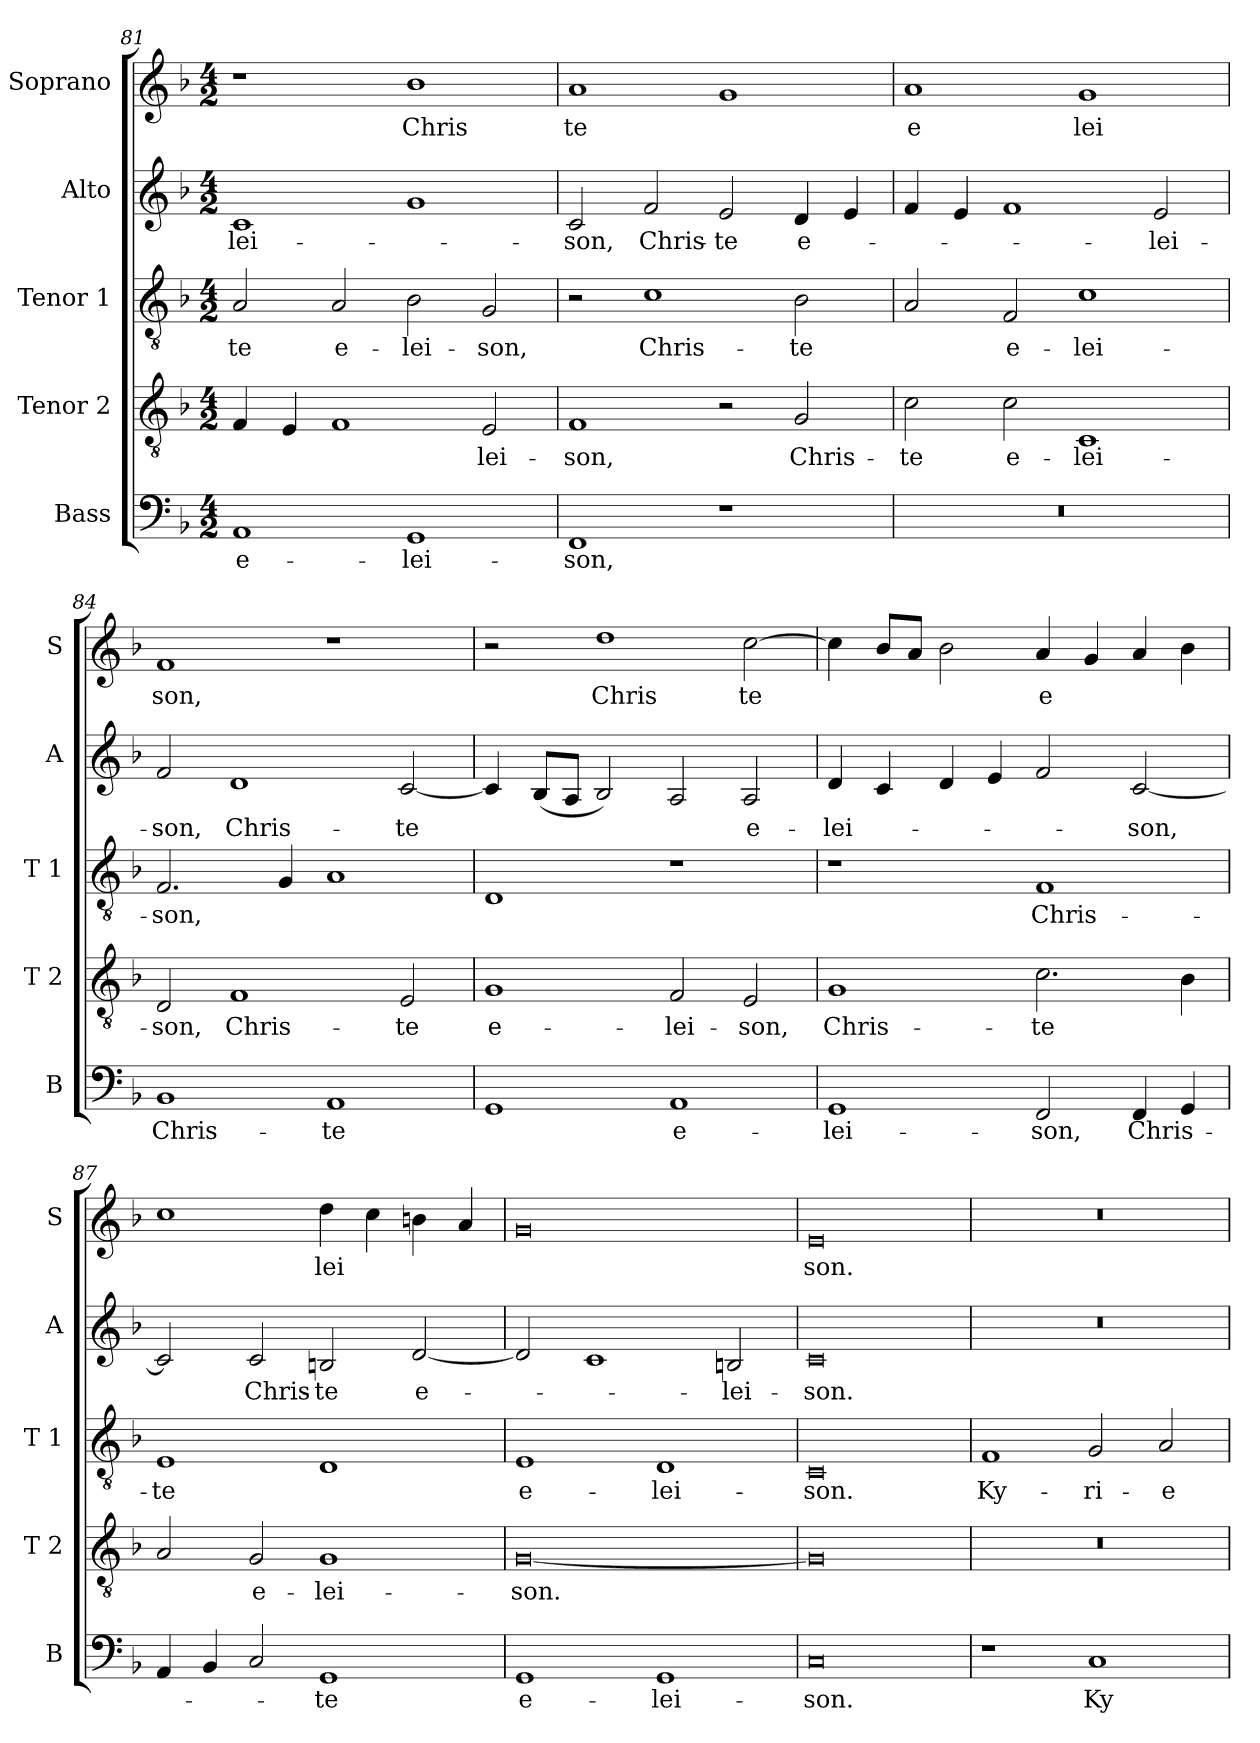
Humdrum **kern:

**kern	**text	**kern	**text	**kern	**text	**kern	**text	**kern	**text
*part5	*part5	*part4	*part4	*part3	*part3	*part2	*part2	*part1	*part1
*staff5	*staff5	*staff4	*staff4	*staff3	*staff3	*staff2	*staff2	*staff1	*staff1
*I"Bass	*	*I"Tenor 2	*	*I"Tenor 1	*	*I"Alto	*	*I"Soprano	*
*I'B	*	*I'T 2	*	*I'T 1	*	*I'A	*	*I'S	*
*clefF4	*	*clefGv2	*	*clefGv2	*	*clefG2	*	*clefG2	*
*k[b-]	*	*k[b-]	*	*k[b-]	*	*k[b-]	*	*k[b-]	*
*F:	*	*F:	*	*F:	*	*F:	*	*F:	*
*M4/2	*	*M4/2	*	*M4/2	*	*M4/2	*	*M4/2	*
=81	=81	=81	=81	=81	=81	=81	=81	=81	=81
!	!LO:LY:b:rj	!	!	!	!LO:LY:b:cj	!	!LO:LY:b:cj	!	!
1AA	e-	4F/	.	2A/	te	1c	-lei-	1r	.
.	.	4E/	.	.	.	.	.	.	.
!	!	!	!	!	!LO:LY:b:cj	!	!	!	!
.	.	1F	.	2A/	e-	.	.	.	.
!	!LO:LY:b:cj	!	!	!	!LO:LY:b:cj	!	!	!	!LO:LY:b:cj
1GG	-lei-	.	.	2B-\	-lei-	1g	.	1b-	Chris
!	!	!	!LO:LY:b:cj	!	!LO:LY:b:cj	!	!	!	!
.	.	2E/	-lei-	2G/	-son,	.	.	.	.
=82	=82	=82	=82	=82	=82	=82	=82	=82	=82
!	!LO:LY:b:cj	!	!LO:LY:b:cj	!	!	!	!LO:LY:b:cj	!	!LO:LY:b:cj
1FF	-son,	1F	-son,	2r	.	2c/	-son,	1a	te
!	!	!	!	!	!LO:LY:b:cj	!	!LO:LY:b:cj	!	!
.	.	.	.	1c	Chris-	2f/	Chris-	.	.
!	!	!	!	!	!	!	!LO:LY:b:cj	!	!
1r	.	2r	.	.	.	2e/	-te	1g	.
!	!	!	!LO:LY:b:cj	!	!LO:LY:b:cj	!	!LO:LY:b:cj	!	!
.	.	2G/	Chris-	2B-\	-te	4d/	e-	.	.
.	.	.	.	.	.	4e/	.	.	.
=83	=83	=83	=83	=83	=83	=83	=83	=83	=83
!LO:N:vis=1	!	!	!LO:LY:b:cj	!	!	!	!	!	!LO:LY:b:rj
0r	.	2c\	-te	2A/	.	4f/	.	1a	e
.	.	.	.	.	.	4e/	.	.	.
!	!	!	!LO:LY:b:cj	!	!LO:LY:b:cj	!	!	!	!
.	.	2c\	e-	2F/	e-	1f	.	.	.
!	!	!	!LO:LY:b:cj	!	!LO:LY:b:cj	!	!	!	!LO:LY:b:cj
.	.	1C	-lei-	1c	-lei-	.	.	1g	lei
!	!	!	!	!	!	!	!LO:LY:b:cj	!	!
.	.	.	.	.	.	2e/	-lei-	.	.
=84	=84	=84	=84	=84	=84	=84	=84	=84	=84
!	!LO:LY:b:cj	!	!LO:LY:b:cj	!	!LO:LY:b	!	!LO:LY:b:cj	!	!LO:LY:b:cj
1BB-	Chris-	2D/	-son,	2.F/	-son,	2f/	-son,	1f	son,
!	!	!	!LO:LY:b:cj	!	!	!	!LO:LY:b:cj	!	!
.	.	1F	Chris-	.	.	1d	Chris-	.	.
.	.	.	.	4G/	.	.	.	.	.
!	!LO:LY:b:cj	!	!	!	!	!	!	!	!
1AA	-te	.	.	1A	.	.	.	1r	.
!	!	!	!LO:LY:b:cj	!	!	!	!LO:LY:b:cj	!	!
.	.	2E/	-te	.	.	[>2c/	-te	.	.
!!LO:LB:g=z
=85	=85	=85	=85	=85	=85	=85	=85	=85	=85
!	!	!	!LO:LY:b:rj	!	!	!	!	!	!
1GG	.	1G	e-	1D	.	4c/]	.	2r	.
.	.	.	.	.	.	(>8B-/L	.	.	.
.	.	.	.	.	.	8A/J	.	.	.
!	!	!	!	!	!	!	!	!	!LO:LY:b:cj
.	.	.	.	.	.	2B-/)	.	1dd	Chris
!	!LO:LY:b:rj	!	!LO:LY:b:cj	!	!	!	!	!	!
1AA	e-	2F/	-lei-	1r	.	2A/	.	.	.
!	!	!	!LO:LY:b:cj	!	!	!	!LO:LY:b:cj	!	!LO:LY:b:cj
.	.	2E/	-son,	.	.	2A/	e-	[>2cc\	te
=86	=86	=86	=86	=86	=86	=86	=86	=86	=86
!	!LO:LY:b:cj	!	!LO:LY:b:cj	!	!	!	!LO:LY:b:cj	!	!
1GG	-lei-	1G	Chris-	1r	.	4d/	-lei-	4cc\]	.
.	.	.	.	.	.	4c/	.	8b-/L	.
.	.	.	.	.	.	.	.	8a/J	.
.	.	.	.	.	.	4d/	.	2b-\	.
.	.	.	.	.	.	4e/	.	.	.
!	!LO:LY:b:cj	!	!LO:LY:b:cj	!	!LO:LY:b:cj	!	!	!	!LO:LY:b:rj
2FF/	-son,	2.c\	-te	1F	Chris-	2f/	.	4a/	e
.	.	.	.	.	.	.	.	4g/	.
!	!LO:LY:b:cj	!	!	!	!	!	!LO:LY:b	!	!
4FF/	Chris-	.	.	.	.	[<2c/	-son,	4a/	.
4GG/	.	4B-\	.	.	.	.	.	4b-\	.
=87	=87	=87	=87	=87	=87	=87	=87	=87	=87
!	!	!	!	!	!LO:LY:b:cj	!	!	!	!
4AA/	.	2A/	.	1E	-te	2c/]	.	1cc	.
4BB-/	.	.	.	.	.	.	.	.	.
!	!	!	!LO:LY:b:cj	!	!	!	!LO:LY:b:cj	!	!
2C/	.	2G/	e-	.	.	2c/	Chris-	.	.
!	!LO:LY:b:cj	!	!LO:LY:b:cj	!	!	!	!LO:LY:b:cj	!	!LO:LY:b:cj
1GG	-te	1G	-lei-	1D	.	2Bn/	-te	4dd\	lei
.	.	.	.	.	.	.	.	4cc\	.
!	!	!	!	!	!	!	!LO:LY:b:cj	!	!
.	.	.	.	.	.	[<2d/	e-	4bn\	.
.	.	.	.	.	.	.	.	4a/	.
=88	=88	=88	=88	=88	=88	=88	=88	=88	=88
!	!LO:LY:b:rj	!	!LO:LY:b:cj	!	!LO:LY:b:rj	!	!	!	!
1GG	e-	[<0G	-son.	1E	e-	2d/]	.	0g	.
.	.	.	.	.	.	1c	.	.	.
!	!LO:LY:b:cj	!	!	!	!LO:LY:b:cj	!	!	!	!
1GG	-lei-	.	.	1D	-lei-	.	.	.	.
!	!	!	!	!	!	!	!LO:LY:b:cj	!	!
.	.	.	.	.	.	2Bn/	-lei-	.	.
=89	=89	=89	=89	=89	=89	=89	=89	=89	=89
!	!LO:LY:b:cj	!	!	!	!LO:LY:b:cj	!	!LO:LY:b:cj	!	!LO:LY:b:cj
0C	-son.	0G]	.	0C	-son.	0c	-son.	0e	son.
!!LO:LB:g=z
=90	=90	=90	=90	=90	=90	=90	=90	=90	=90
!	!	!LO:N:vis=1	!	!	!LO:LY:b:cj	!LO:N:vis=1	!	!LO:N:vis=1	!
1r	.	0r	.	1F	Ky-	0r	.	0r	.
!	!LO:LY:b:cj	!	!	!	!LO:LY:b:cj	!	!	!	!
1C	Ky-	.	.	2G/	-ri-	.	.	.	.
!	!	!	!	!	!LO:LY:b:cj	!	!	!	!
.	.	.	.	2A/	-e	.	.	.	.
=	=	=	=	=	=	=	=	=	=
*-	*-	*-	*-	*-	*-	*-	*-	*-	*-
